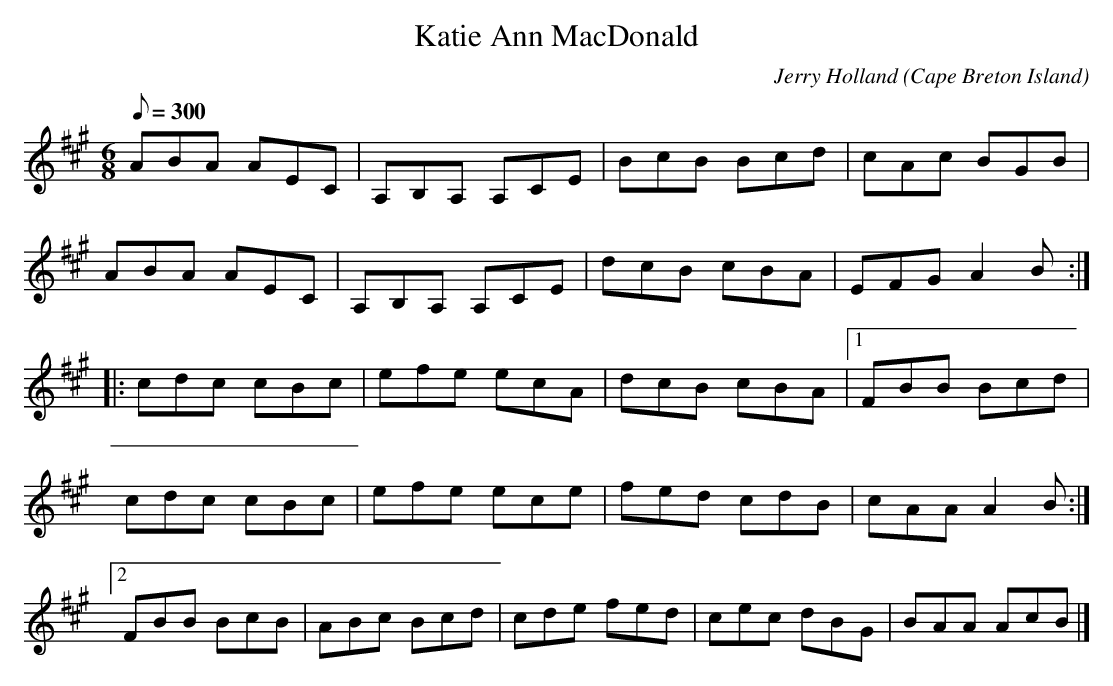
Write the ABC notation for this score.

X:1
T:Katie Ann MacDonald
C:Jerry Holland
O:Cape Breton Island
L:1/8
Q:300
M:6/8
K:A
ABA AEC|A,B,A, A,CE|BcB Bcd|cAc BGB|
ABA AEC|A,B,A, A,CE|dcB cBA|EFG A2 B:|
|:cdc cBc|efe ecA|dcB cBA|1FBB Bcd|
cdc cBc|efe ece|fed cdB|cAA A2 B:|
[2FBB BcB|ABc Bcd|cde fed|cec dBG|BAA AcB|]
